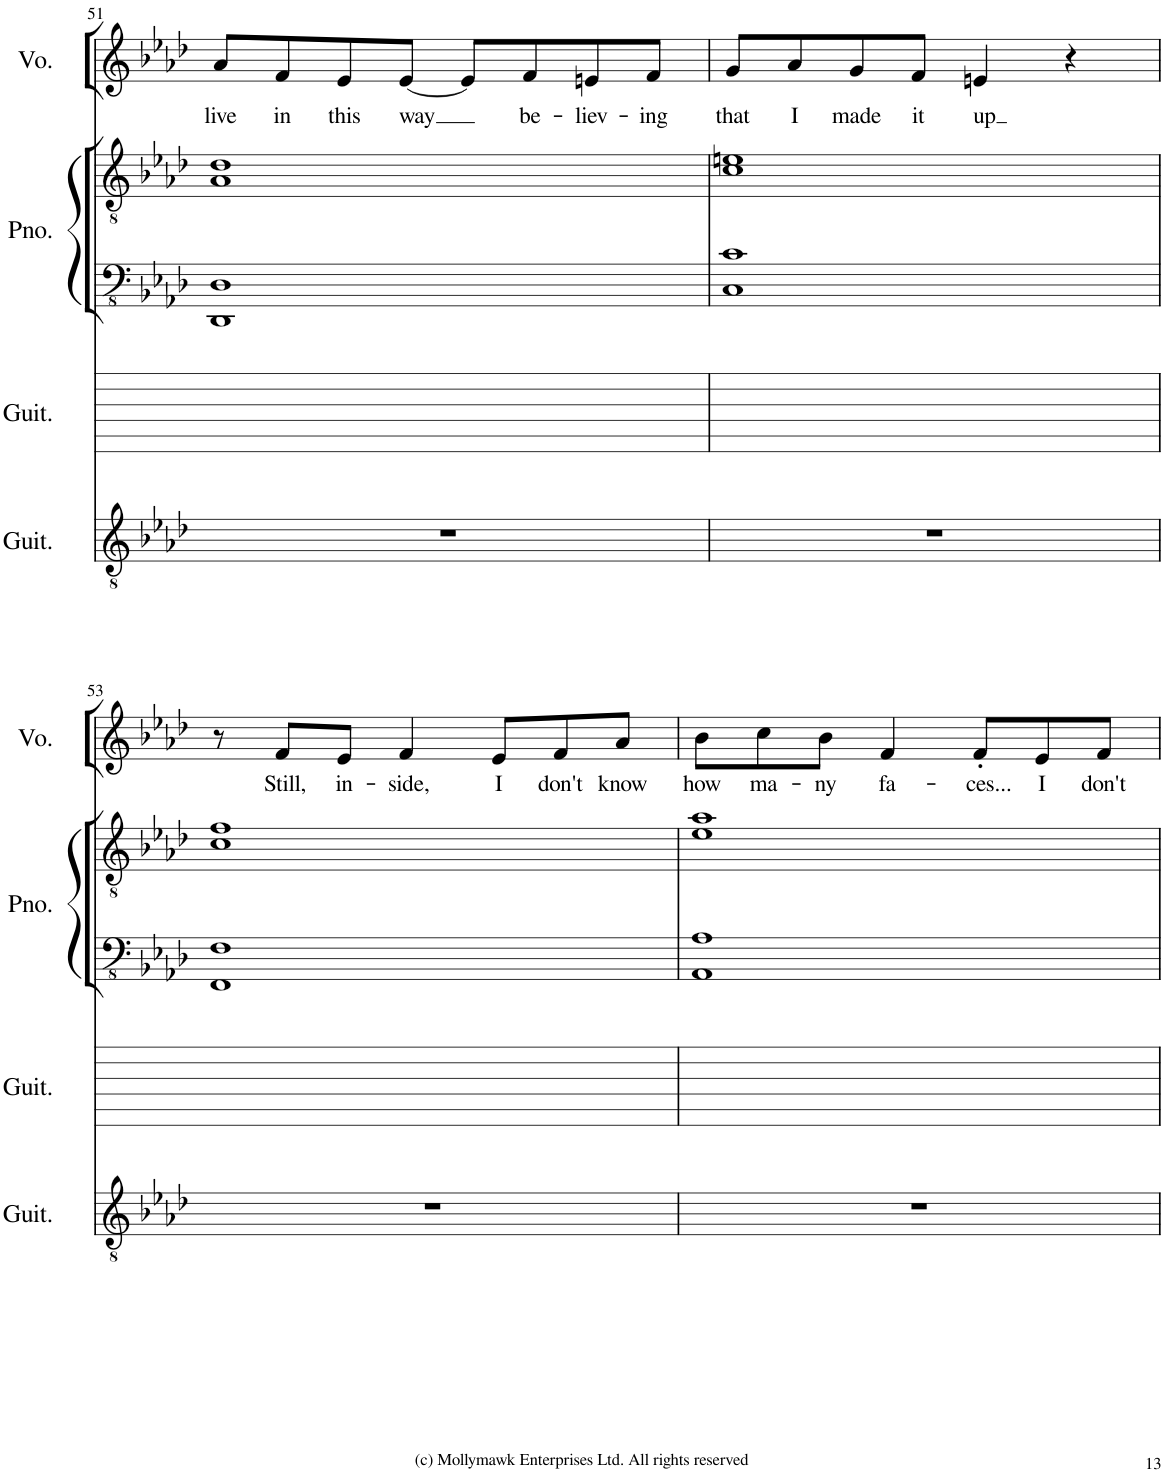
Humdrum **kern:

**kern	**kern	**kern	**kern	**kern	**text
*part4	*part3	*part2	*part2	*part1	*part1
*staff5	*staff4	*staff3	*staff2	*staff1	*staff1
*I"Acoustic Guitar	*I"Acoustic Guitar	*I"Piano	*	*I"Voice	*
*I'Guit.	*I'Guit.	*I'Pno.	*	*I'Vo.	*
!!LO:PB:g=z
*clefGv2	*	*clefFv4	*clefGv2	*clefG2	*
*k[b-e-a-d-]	*k[b-e-a-d-]	*k[b-e-a-d-]	*k[b-e-a-d-]	*k[b-e-a-d-]	*
*M4/4	*M4/4	*M4/4	*M4/4	*M4/4	*
=51	=51	=51	=51	=51	=51
!	!	!	!	!	!LO:LY:b
1r	1r	1DDD- 1DD-	1A- 1d-	8a-/L	live
!	!	!	!	!	!LO:LY:b
.	.	.	.	8f/	in
!	!	!	!	!	!LO:LY:b
.	.	.	.	8e-/	this
!	!	!	!	!	!LO:LY:b
.	.	.	.	[8e-/J	-way
.	.	.	.	8e-/L]	.
!	!	!	!	!	!LO:LY:b
.	.	.	.	8f/	be-
!	!	!	!	!	!LO:LY:b
.	.	.	.	8en/	-liev-
!	!	!	!	!	!LO:LY:b
.	.	.	.	8f/J	-ing
=52	=52	=52	=52	=52	=52
!	!	!	!	!	!LO:LY:b
1r	1r	1CC 1C	1c 1en	8g/L	that
!	!	!	!	!	!LO:LY:b
.	.	.	.	8a-/	I
!	!	!	!	!	!LO:LY:b
.	.	.	.	8g/	made
!	!	!	!	!	!LO:LY:b
.	.	.	.	8f/J	it
!	!	!	!	!	!LO:LY:b
.	.	.	.	4en/	up
.	.	.	.	4r	.
!!LO:LB:g=z
=53	=53	=53	=53	=53	=53
1r	1r	1FFF 1FF	1c 1f	8r	.
!	!	!	!	!	!LO:LY:b
.	.	.	.	8f/L	Still,
!	!	!	!	!	!LO:LY:b
.	.	.	.	8e-/J	in-
!	!	!	!	!	!LO:LY:b
.	.	.	.	4f/	-side,
!	!	!	!	!	!LO:LY:b
.	.	.	.	8e-/L	I
!	!	!	!	!	!LO:LY:b
.	.	.	.	8f/	don't
!	!	!	!	!	!LO:LY:b
.	.	.	.	8a-/J	know
=54	=54	=54	=54	=54	=54
!	!	!	!	!	!LO:LY:b
1r	1r	1AAA- 1AA-	1e- 1a-	8b-\L	how
!	!	!	!	!	!LO:LY:b
.	.	.	.	8cc\	ma-
!	!	!	!	!	!LO:LY:b
.	.	.	.	8b-\J	-ny
!	!	!	!	!	!LO:LY:b
.	.	.	.	4f/	fa-
!	!	!	!	!	!LO:LY:b
.	.	.	.	8f'/L	-ces...
!	!	!	!	!	!LO:LY:b
.	.	.	.	8e-/	I
!	!	!	!	!	!LO:LY:b
.	.	.	.	8f/J	don't
=	=	=	=	=	=
*-	*-	*-	*-	*-	*-
